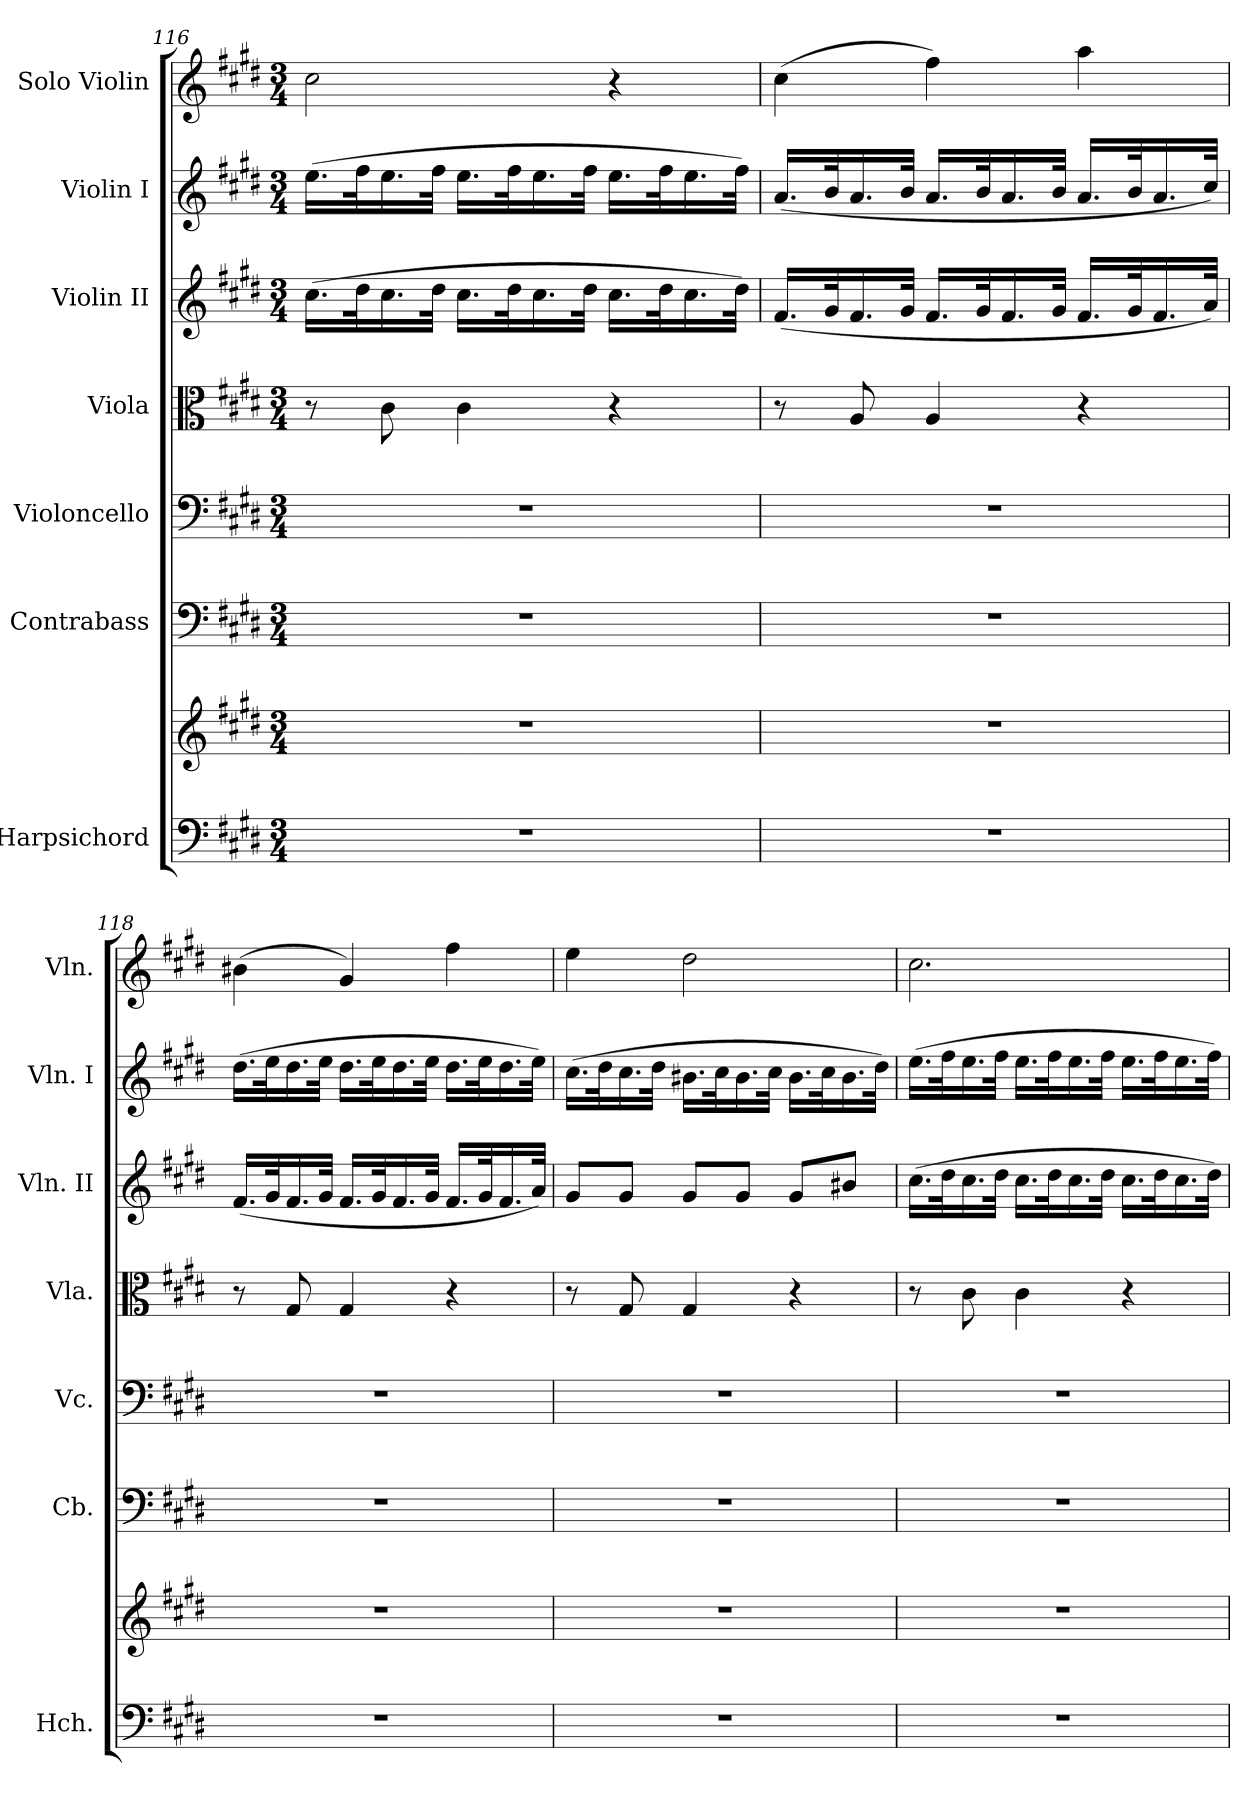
**kern	**kern	**kern	**kern	**kern	**kern	**kern	**kern
*part7	*part7	*part6	*part5	*part4	*part3	*part2	*part1
*staff8	*staff7	*staff6	*staff5	*staff4	*staff3	*staff2	*staff1
*I"Harpsichord	*	*I"Contrabass	*I"Violoncello	*I"Viola	*I"Violin II	*I"Violin I	*I"Solo Violin
*I'Hch.	*	*I'Cb.	*I'Vc.	*I'Vla.	*I'Vln. II	*I'Vln. I	*I'Vln.
!!LO:PB:g=z
*clefF4	*clefG2	*clefF4	*clefF4	*clefC3	*clefG2	*clefG2	*clefG2
*	*	*ITrd7c12	*	*	*	*	*
*k[f#c#g#d#]	*k[f#c#g#d#]	*k[f#c#g#d#]	*k[f#c#g#d#]	*k[f#c#g#d#]	*k[f#c#g#d#]	*k[f#c#g#d#]	*k[f#c#g#d#]
*M3/4	*M3/4	*M3/4	*M3/4	*M3/4	*M3/4	*M3/4	*M3/4
=116	=116	=116	=116	=116	=116	=116	=116
2.r	2.r	2.r	2.r	8r	(>16.cc#\LL	(>16.ee\LL	2cc#\
.	.	.	.	.	32dd#\K	32ff#\K	.
.	.	.	.	8c#\	16.cc#\	16.ee\	.
.	.	.	.	.	32dd#\JJk	32ff#\JJk	.
.	.	.	.	4c#\	16.cc#\LL	16.ee\LL	.
.	.	.	.	.	32dd#\K	32ff#\K	.
.	.	.	.	.	16.cc#\	16.ee\	.
.	.	.	.	.	32dd#\JJk	32ff#\JJk	.
.	.	.	.	4r	16.cc#\LL	16.ee\LL	4r
.	.	.	.	.	32dd#\K	32ff#\K	.
.	.	.	.	.	16.cc#\	16.ee\	.
.	.	.	.	.	32dd#\JJk)	32ff#\JJk)	.
=117	=117	=117	=117	=117	=117	=117	=117
2.r	2.r	2.r	2.r	8r	(<16.f#/LL	(<16.a/LL	(>4cc#\
.	.	.	.	.	32g#/K	32b/K	.
.	.	.	.	8A/	16.f#/	16.a/	.
.	.	.	.	.	32g#/JJk	32b/JJk	.
.	.	.	.	4A/	16.f#/LL	16.a/LL	4ff#\)
.	.	.	.	.	32g#/K	32b/K	.
.	.	.	.	.	16.f#/	16.a/	.
.	.	.	.	.	32g#/JJk	32b/JJk	.
.	.	.	.	4r	16.f#/LL	16.a/LL	4aa\
.	.	.	.	.	32g#/K	32b/K	.
.	.	.	.	.	16.f#/	16.a/	.
.	.	.	.	.	32a/JJk)	32cc#/JJk)	.
!!LO:PB:g=z
=118	=118	=118	=118	=118	=118	=118	=118
2.r	2.r	2.r	2.r	8r	(<16.f#/LL	(>16.dd#\LL	(>4b#X\
.	.	.	.	.	32g#/K	32ee\K	.
.	.	.	.	8G#/	16.f#/	16.dd#\	.
.	.	.	.	.	32g#/JJk	32ee\JJk	.
.	.	.	.	4G#/	16.f#/LL	16.dd#\LL	4g#/)
.	.	.	.	.	32g#/K	32ee\K	.
.	.	.	.	.	16.f#/	16.dd#\	.
.	.	.	.	.	32g#/JJk	32ee\JJk	.
.	.	.	.	4r	16.f#/LL	16.dd#\LL	4ff#\
.	.	.	.	.	32g#/K	32ee\K	.
.	.	.	.	.	16.f#/	16.dd#\	.
.	.	.	.	.	32a/JJk)	32ee\JJk)	.
=119	=119	=119	=119	=119	=119	=119	=119
2.r	2.r	2.r	2.r	8r	8g#/L	(>16.cc#\LL	4ee\
.	.	.	.	.	.	32dd#\K	.
.	.	.	.	8G#/	8g#/J	16.cc#\	.
.	.	.	.	.	.	32dd#\JJk	.
.	.	.	.	4G#/	8g#/L	16.b#X\LL	2dd#\
.	.	.	.	.	.	32cc#\K	.
.	.	.	.	.	8g#/J	16.b#\	.
.	.	.	.	.	.	32cc#\JJk	.
.	.	.	.	4r	8g#/L	16.b#\LL	.
.	.	.	.	.	.	32cc#\K	.
.	.	.	.	.	8b#X/J	16.b#\	.
.	.	.	.	.	.	32dd#\JJk)	.
!!LO:PB:g=z
=120	=120	=120	=120	=120	=120	=120	=120
2.r	2.r	2.r	2.r	8r	(>16.cc#\LL	(>16.ee\LL	2.cc#\
.	.	.	.	.	32dd#\K	32ff#\K	.
.	.	.	.	8c#\	16.cc#\	16.ee\	.
.	.	.	.	.	32dd#\JJk	32ff#\JJk	.
.	.	.	.	4c#\	16.cc#\LL	16.ee\LL	.
.	.	.	.	.	32dd#\K	32ff#\K	.
.	.	.	.	.	16.cc#\	16.ee\	.
.	.	.	.	.	32dd#\JJk	32ff#\JJk	.
.	.	.	.	4r	16.cc#\LL	16.ee\LL	.
.	.	.	.	.	32dd#\K	32ff#\K	.
.	.	.	.	.	16.cc#\	16.ee\	.
.	.	.	.	.	32dd#\JJk)	32ff#\JJk)	.
=	=	=	=	=	=	=	=
*-	*-	*-	*-	*-	*-	*-	*-
